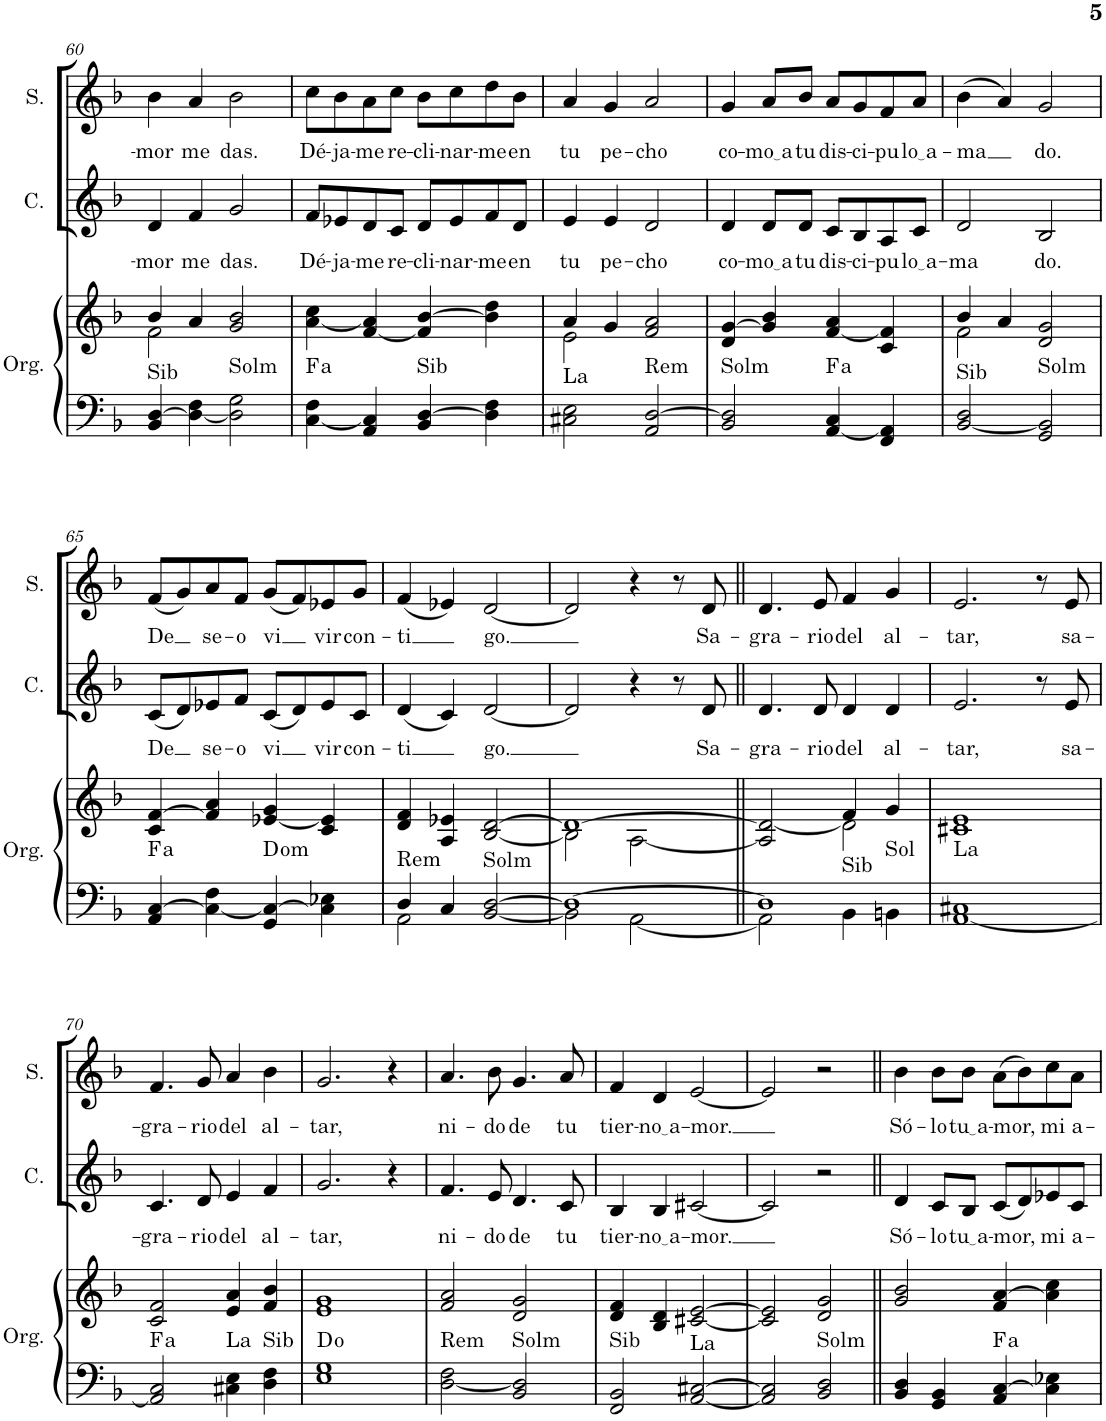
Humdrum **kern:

**kern	**kern	**harte	**kern	**text	**kern	**text
*part3	*part3	*part3	*part2	*part2	*part1	*part1
*staff4	*staff3	*	*staff2	*staff2	*staff1	*staff1
*I"Órgano	*	*	*I"Contralto	*	*I"Soprano	*
*	*	*	*I'C.	*	*I'S.	*
!!LO:PB:g=z
*clefF4	*clefG2	*	*clefG2	*	*clefG2	*
*k[b-]	*k[b-]	*	*k[b-]	*	*k[b-]	*
*M4/4	*M4/4	*	*M4/4	*	*M4/4	*
=60	=60	=60	=60	=60	=60	=60
*	*^	*	*	*	*	*
!	!	!	!LO:H:kt=Sib	!	!LO:LY:b	!	!LO:LY:b
4BB-/ [4D/	4b-/	2f\	N	4d/	-mor	4b-\	-mor
!	!	!	!	!	!LO:LY:b	!	!LO:LY:b
4D\_ 4F\	4a/	.	.	4f/	me	4a/	me
!	!	!	!LO:H:kt=Solm	!	!LO:LY:b	!	!LO:LY:b
2D\] 2G\	2g/ 2b-/	2ryy	N	2g/	das.	2b-\	das.
=61	=61	=61	=61	=61	=61	=61	=61
!	!	!	!LO:H:kt=a	!	!LO:LY:b	!	!LO:LY:b
*	*v	*v	*	*	*	*	*
[4C\ 4F\	[4a\ 4cc\	.	8f/L	Dé-	8cc\L	Dé-
!	!	!	!	!LO:LY:b	!	!LO:LY:b
.	.	.	8e-X/	-ja-	8b-\	-ja-
!	!	!	!	!LO:LY:b	!	!LO:LY:b
4AA/ 4C/]	[4f/ 4a/]	.	8d/	-me	8a\	-me
!	!	!	!	!LO:LY:b	!	!LO:LY:b
.	.	.	8c/J	re-	8cc\J	re-
!	!	!LO:H:kt=Sib	!	!LO:LY:b	!	!LO:LY:b
4BB-/ [4D/	4f/] [4b-/	N	8d/L	-cli-	8b-\L	-cli-
!	!	!	!	!LO:LY:b	!	!LO:LY:b
.	.	.	8e-/	-nar-	8cc\	-nar-
!	!	!	!	!LO:LY:b	!	!LO:LY:b
4D\] 4F\	4b-\] 4dd\	.	8f/	-me	8dd\	-me
!	!	!	!	!LO:LY:b	!	!LO:LY:b
.	.	.	8d/J	en	8b-\J	en
=62	=62	=62	=62	=62	=62	=62
*	*^	*	*	*	*	*
!	!	!	!LO:H:kt=La	!	!LO:LY:b	!	!LO:LY:b
2C#X\ 2E\	4a/	2e\	N	4e/	tu	4a/	tu
!	!	!	!	!	!LO:LY:b	!	!LO:LY:b
.	4g/	.	.	4e/	pe-	4g/	pe-
!	!	!	!LO:H:kt=Rem	!	!LO:LY:b	!	!LO:LY:b
2AA/ [2D/	2f/ 2a/	2ryy	N	2d/	-cho	2a/	-cho
=63	=63	=63	=63	=63	=63	=63	=63
!	!	!	!LO:H:kt=Solm	!	!LO:LY:b	!	!LO:LY:b
*	*v	*v	*	*	*	*	*
2BB-/ 2D/]	4d/ [4g/	N	4d/	co-	4g/	co-
!	!	!	!	!LO:LY:b	!	!LO:LY:b
.	4g/] 4b-/	.	8d/L	mo a	8a/L	mo a
!	!	!	!	!LO:LY:b	!	!LO:LY:b
.	.	.	8d/J	tu	8b-/J	tu
!	!	!LO:H:kt=a	!	!LO:LY:b	!	!LO:LY:b
[4AA/ 4C/	[4f/ 4a/	.	8c/L	dis-	8a/L	dis-
!	!	!	!	!LO:LY:b	!	!LO:LY:b
.	.	.	8B-/	-ci-	8g/	-ci-
!	!	!	!	!LO:LY:b	!	!LO:LY:b
4FF/ 4AA/]	4c/ 4f/]	.	8A/	-pu	8f/	-pu
!	!	!	!	!LO:LY:b	!	!LO:LY:b
.	.	.	8c/J	lo a	8a/J	lo a
=64	=64	=64	=64	=64	=64	=64
*	*^	*	*	*	*	*
!	!	!	!LO:H:kt=Sib	!	!LO:LY:b	!	!LO:LY:b
[2BB-/ 2D/	4b-/	2f\	N	2d/	-ma	(4b-\	-ma
.	4a/	.	.	.	.	4a/)	.
!	!	!	!LO:H:kt=Solm	!	!LO:LY:b	!	!LO:LY:b
2GG/ 2BB-/]	2d/ 2g/	2ryy	N	2B-/	-do.	2g/	do.
!!LO:LB:g=z
=65	=65	=65	=65	=65	=65	=65	=65
!	!	!	!LO:H:kt=a	!	!LO:LY:b	!	!LO:LY:b
*	*v	*v	*	*	*	*	*
4AA/ [4C/	4c/ [4f/	.	(8c/L	-De	(8f/L	-De
.	.	.	8d/)	.	8g/)	.
!	!	!	!	!LO:LY:b	!	!LO:LY:b
4C\_ 4F\	4f/] 4a/	.	8e-X/	se-	8a/	se-
!	!	!	!	!LO:LY:b	!	!LO:LY:b
.	.	.	8f/J	-o	8f/J	-o
!	!	!	!	!LO:LY:b	!	!LO:LY:b
4GG/ 4C/_	[4e-X/ 4g/	D:dim	(8c/L	-vi	(8g/L	-vi
.	.	.	8d/)	.	8f/)	.
!	!	!	!	!LO:LY:b	!	!LO:LY:b
4C\] 4E-X\	4c/ 4e-/]	.	8e-/	vir	8e-X/	vir
!	!	!	!	!LO:LY:b	!	!LO:LY:b
.	.	.	8c/J	con-	8g/J	con-
=66	=66	=66	=66	=66	=66	=66
*^	*	*	*	*	*	*
!	!	!	!LO:H:kt=Rem	!	!LO:LY:b	!	!LO:LY:b
4D/	2AA\	4d/ 4f/	N	(4d/	-ti	(4f/	-ti
4C/	.	4A/ 4e-X/	.	4c/)	.	4e-X/)	.
!	!	!	!LO:H:kt=Solm	!	!LO:LY:b	!	!LO:LY:b
[2BB-/ [2D/	2ryy	[2B-/ [2d/	N	[2d/	go.	[2d/	go.
=67	=67	=67	=67	=67	=67	=67	=67
*	*	*^	*	*	*	*	*
1D_	2BB-\]	1d_	2B-\]	.	2d/]	.	2d/]	.
.	[2AA\	.	[2A\	.	4r	.	4r	.
.	.	.	.	.	8r	.	8r	.
!	!	!	!	!	!	!LO:LY:b	!	!LO:LY:b
.	.	.	.	.	8d/	Sa-	8d/	Sa-
=68||	=68||	=68||	=68||	=68||	=68||	=68||	=68||	=68||
!	!	!	!	!	!	!LO:LY:b	!	!LO:LY:b
1D]	2AA\]	2A/] 2d/_	2ryy	.	4.d/	-gra-	4.d/	-gra-
!	!	!	!	!	!	!LO:LY:b	!	!LO:LY:b
.	.	.	.	.	8d/	-rio	8e/	-rio
!	!	!	!	!LO:H:kt=Sib	!	!LO:LY:b	!	!LO:LY:b
.	4BB-\	4f/	2d\]	N	4d/	del	4f/	del
!	!	!	!	!LO:H:kt=Sol	!	!LO:LY:b	!	!LO:LY:b
.	4BBn\	4g/	.	N	4d/	al-	4g/	al-
*	*	*v	*v	*	*	*	*	*
=69	=69	=69	=69	=69	=69	=69	=69
!	!	!	!LO:H:kt=La	!	!LO:LY:b	!	!LO:LY:b
*v	*v	*	*	*	*	*	*
[1AA 1C#X	1c#X 1e	N	2.e/	-tar,	2.e/	-tar,
.	.	.	8r	.	8r	.
!	!	!	!	!LO:LY:b	!	!LO:LY:b
.	.	.	8e/	sa-	8e/	sa-
!!LO:LB:g=z
=70	=70	=70	=70	=70	=70	=70
!	!	!LO:H:kt=a	!	!LO:LY:b	!	!LO:LY:b
2AA/] 2C/	2c/ 2f/	.	4.c/	-gra-	4.f/	-gra-
!	!	!	!	!LO:LY:b	!	!LO:LY:b
.	.	.	8d/	-rio	8g/	-rio
!	!	!LO:H:kt=La	!	!LO:LY:b	!	!LO:LY:b
4C#X\ 4E\	4e/ 4a/	N	4e/	del	4a/	del
!	!	!LO:H:kt=Sib	!	!LO:LY:b	!	!LO:LY:b
4D\ 4F\	4f/ 4b-/	N	4f/	al-	4b-\	al-
=71	=71	=71	=71	=71	=71	=71
!	!	!	!	!LO:LY:b	!	!LO:LY:b
1E 1G	1e 1g	D:dim	2.g/	-tar,	2.g/	-tar,
.	.	.	4r	.	4r	.
=72	=72	=72	=72	=72	=72	=72
!	!	!LO:H:kt=Rem	!	!LO:LY:b	!	!LO:LY:b
[2D\ 2F\	2f/ 2a/	N	4.f/	ni-	4.a/	ni-
!	!	!	!	!LO:LY:b	!	!LO:LY:b
.	.	.	8e/	-do	8b-\	-do
!	!	!LO:H:kt=Solm	!	!LO:LY:b	!	!LO:LY:b
2BB-/ 2D/]	2d/ 2g/	N	4.d/	de	4.g/	de
!	!	!	!	!LO:LY:b	!	!LO:LY:b
.	.	.	8c/	tu	8a/	tu
=73	=73	=73	=73	=73	=73	=73
!	!	!LO:H:kt=Sib	!	!LO:LY:b	!	!LO:LY:b
2FF/ 2BB-/	4d/ 4f/	N	4B-/	tier-	4f/	tier-
!	!	!	!	!LO:LY:b	!	!LO:LY:b
.	4B-/ 4d/	.	4B-/	no a	4d/	no a
!	!	!LO:H:kt=La	!	!LO:LY:b	!	!LO:LY:b
[2AA/ [2C#X/	[2c#X/ [2e/	N	[2c#X/	-mor.	[2e/	-mor.
=74	=74	=74	=74	=74	=74	=74
2AA/] 2C#/]	2c#/] 2e/]	.	2c#/]	.	2e/]	.
!	!	!LO:H:kt=Solm	!	!	!	!
2BB-/ 2D/	2d/ 2g/	N	2r	.	2r	.
=75||	=75||	=75||	=75||	=75||	=75||	=75||
!	!	!	!	!LO:LY:b	!	!LO:LY:b
4BB-/ 4D/	2g/ 2b-/	.	4d/	Só-	4b-\	Só-
!	!	!	!	!LO:LY:b	!	!LO:LY:b
4GG/ 4BB-/	.	.	8c/L	-lo	8b-\L	-lo
!	!	!	!	!LO:LY:b	!	!LO:LY:b
.	.	.	8B-/J	tu a	8b-\J	tu a
!	!	!LO:H:kt=a	!	!LO:LY:b	!	!LO:LY:b
4AA/ [4C/	4f/ [4a/	.	(8c/L	-mor,	(8a\L	-mor,
.	.	.	8d/)	.	8b-\)	.
!	!	!	!	!LO:LY:b	!	!LO:LY:b
4C\] 4E-X\	4a\] 4cc\	.	8e-X/	mi	8cc\	mi
!	!	!	!	!LO:LY:b	!	!LO:LY:b
.	.	.	8c/J	a-	8a\J	a-
=	=	=	=	=	=	=
*-	*-	*-	*-	*-	*-	*-
